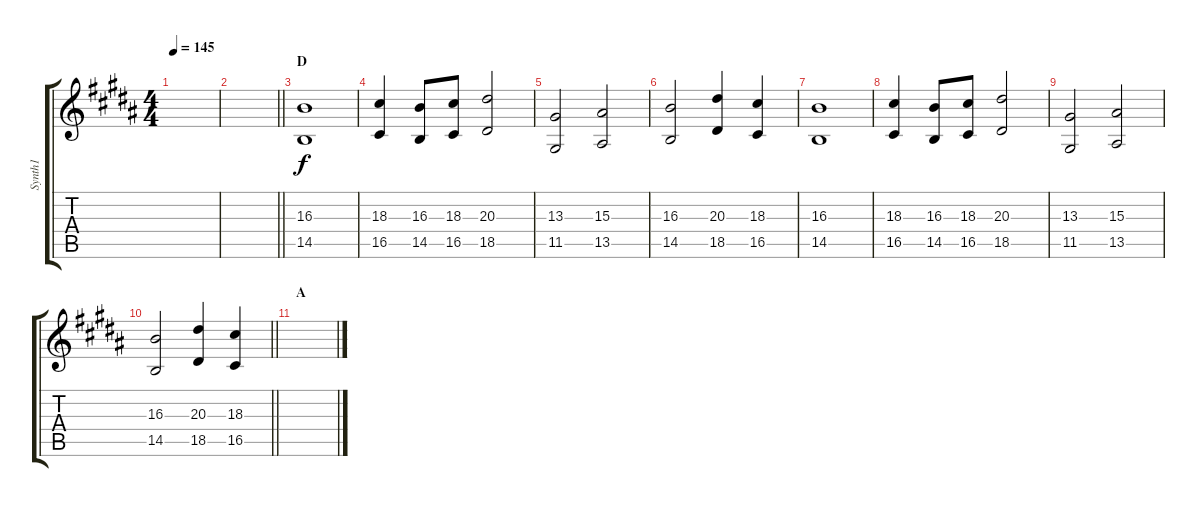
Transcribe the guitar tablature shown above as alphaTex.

\track ("Synth1" "Synth1") {instrument lead5charang}
\staff {score tabs}
\tuning (E4 B3 G3 D3 A2 E2) {hide}
\ts (4 4)
\tempo 145
\clef g2
\ks b
|
\barLineRight lightlight
|
\section ("" "D")
(16.3 14.5).1 |
(18.3 16.5).4 (16.3 14.5).8 (18.3 16.5).8 (20.3 18.5).2 |
(13.3 11.5).2 (15.3 13.5).2 |
(16.3 14.5).2 (20.3 18.5).4 (18.3 16.5).4 |
(16.3 14.5).1 |
(18.3 16.5).4 (16.3 14.5).8 (18.3 16.5).8 (20.3 18.5).2 |
(13.3 11.5).2 (15.3 13.5).2 |
\barLineRight lightlight
(16.3 14.5).2 (20.3 18.5).4 (18.3 16.5).4 |
\section ("" "A")
